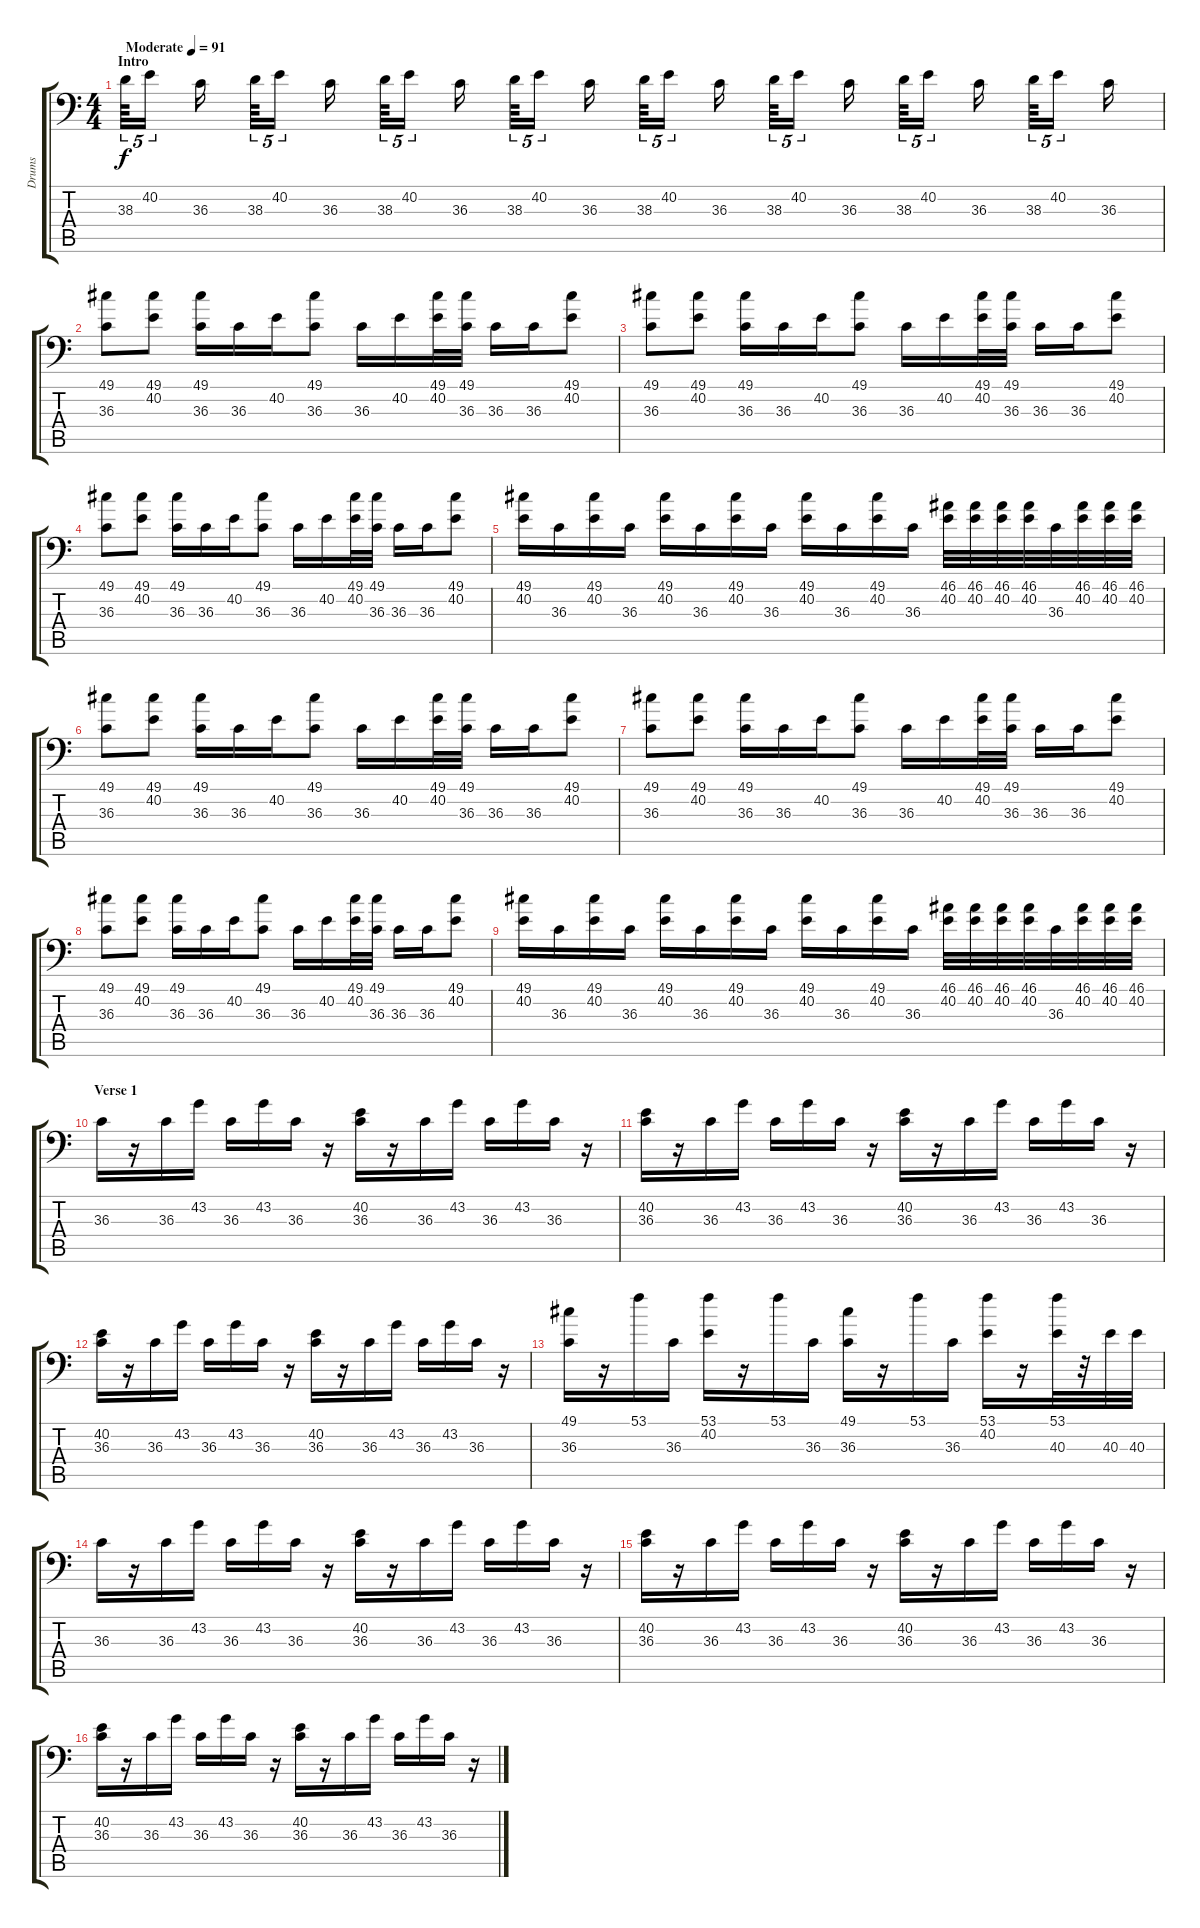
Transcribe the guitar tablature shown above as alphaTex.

\track ("Drums" "Drums") {instrument acousticgrandpiano}
\staff {score tabs}
\tuning (C-1 C-1 C-1 C-1 C-1 C-1) {hide}
\ts (4 4)
\section ("" "Intro")
\tempo (91 "Moderate")
\clef f4
\ks c
38.3.64{tu (5 4) dy f instrument acousticgrandpiano} 40.2.16{tu (5 4)} 36.3.16 38.3.64{tu (5 4)} 40.2.16{tu (5 4)} 36.3.16 38.3.64{tu (5 4)} 40.2.16{tu (5 4)} 36.3.16 38.3.64{tu (5 4)} 40.2.16{tu (5 4)} 36.3.16 38.3.64{tu (5 4)} 40.2.16{tu (5 4)} 36.3.16 38.3.64{tu (5 4)} 40.2.16{tu (5 4)} 36.3.16 38.3.64{tu (5 4)} 40.2.16{tu (5 4)} 36.3.16 38.3.64{tu (5 4)} 40.2.16{tu (5 4)} 36.3.16 |
(49.1 36.3).8 (49.1 40.2).8 (49.1 36.3).16 36.3.16 40.2.16 (49.1 36.3).8 36.3.16 40.2.16 (49.1 40.2).32 (49.1 36.3).32 36.3.16 36.3.16 (49.1 40.2).8 |
(49.1 36.3).8 (49.1 40.2).8 (49.1 36.3).16 36.3.16 40.2.16 (49.1 36.3).8 36.3.16 40.2.16 (49.1 40.2).32 (49.1 36.3).32 36.3.16 36.3.16 (49.1 40.2).8 |
(49.1 36.3).8 (49.1 40.2).8 (49.1 36.3).16 36.3.16 40.2.16 (49.1 36.3).8 36.3.16 40.2.16 (49.1 40.2).32 (49.1 36.3).32 36.3.16 36.3.16 (49.1 40.2).8 |
(49.1 40.2).16 36.3.16 (49.1 40.2).16 36.3.16 (49.1 40.2).16 36.3.16 (49.1 40.2).16 36.3.16 (49.1 40.2).16 36.3.16 (49.1 40.2).16 36.3.16 (46.1 40.2).32 (46.1 40.2).32 (46.1 40.2).32 (46.1 40.2).32 36.3.32 (46.1 40.2).32 (46.1 40.2).32 (46.1 40.2).32 |
(49.1 36.3).8 (49.1 40.2).8 (49.1 36.3).16 36.3.16 40.2.16 (49.1 36.3).8 36.3.16 40.2.16 (49.1 40.2).32 (49.1 36.3).32 36.3.16 36.3.16 (49.1 40.2).8 |
(49.1 36.3).8 (49.1 40.2).8 (49.1 36.3).16 36.3.16 40.2.16 (49.1 36.3).8 36.3.16 40.2.16 (49.1 40.2).32 (49.1 36.3).32 36.3.16 36.3.16 (49.1 40.2).8 |
(49.1 36.3).8 (49.1 40.2).8 (49.1 36.3).16 36.3.16 40.2.16 (49.1 36.3).8 36.3.16 40.2.16 (49.1 40.2).32 (49.1 36.3).32 36.3.16 36.3.16 (49.1 40.2).8 |
(49.1 40.2).16 36.3.16 (49.1 40.2).16 36.3.16 (49.1 40.2).16 36.3.16 (49.1 40.2).16 36.3.16 (49.1 40.2).16 36.3.16 (49.1 40.2).16 36.3.16 (46.1 40.2).32 (46.1 40.2).32 (46.1 40.2).32 (46.1 40.2).32 36.3.32 (46.1 40.2).32 (46.1 40.2).32 (46.1 40.2).32 |
\section ("" "Verse 1")
36.3.16 r.16 36.3.16 43.2.16 36.3.16 43.2.16 36.3.16 r.16 (40.2 36.3).16 r.16 36.3.16 43.2.16 36.3.16 43.2.16 36.3.16 r.16 |
(40.2 36.3).16 r.16 36.3.16 43.2.16 36.3.16 43.2.16 36.3.16 r.16 (40.2 36.3).16 r.16 36.3.16 43.2.16 36.3.16 43.2.16 36.3.16 r.16 |
(40.2 36.3).16 r.16 36.3.16 43.2.16 36.3.16 43.2.16 36.3.16 r.16 (40.2 36.3).16 r.16 36.3.16 43.2.16 36.3.16 43.2.16 36.3.16 r.16 |
(49.1 36.3).16 r.16 53.1.16 36.3.16 (53.1 40.2).16 r.16 53.1.16 36.3.16 (49.1 36.3).16 r.16 53.1.16 36.3.16 (53.1 40.2).16 r.16 (53.1 40.3).32 r.32 40.3.32 40.3.32 |
36.3.16 r.16 36.3.16 43.2.16 36.3.16 43.2.16 36.3.16 r.16 (40.2 36.3).16 r.16 36.3.16 43.2.16 36.3.16 43.2.16 36.3.16 r.16 |
(40.2 36.3).16 r.16 36.3.16 43.2.16 36.3.16 43.2.16 36.3.16 r.16 (40.2 36.3).16 r.16 36.3.16 43.2.16 36.3.16 43.2.16 36.3.16 r.16 |
(40.2 36.3).16 r.16 36.3.16 43.2.16 36.3.16 43.2.16 36.3.16 r.16 (40.2 36.3).16 r.16 36.3.16 43.2.16 36.3.16 43.2.16 36.3.16 r.16
